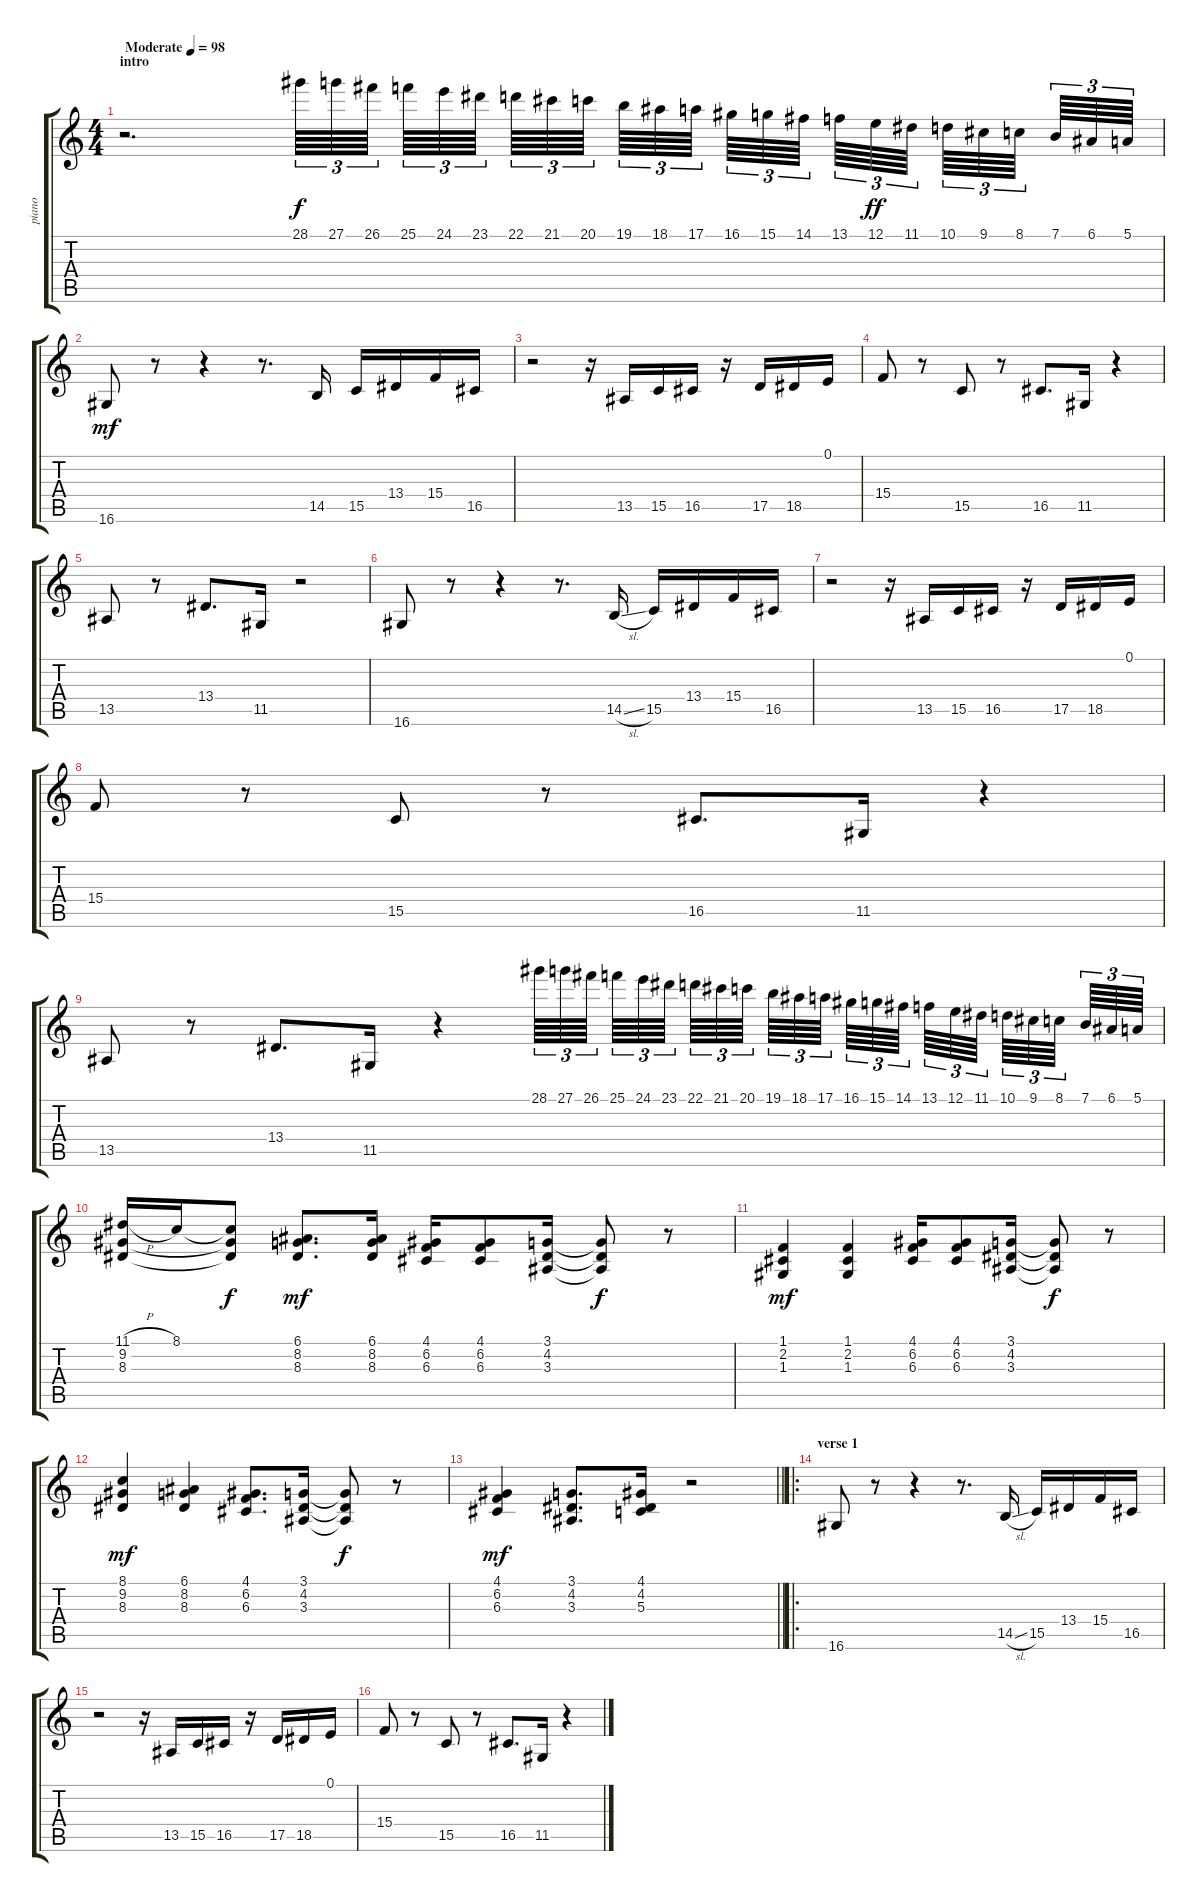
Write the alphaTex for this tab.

\track ("piano" "piano") {instrument brightacousticpiano}
\staff {score tabs}
\tuning (E4 B3 G3 D3 A2 E2) {hide}
\ts (4 4)
\section ("" "intro ")
\tempo (98 "Moderate")
\clef g2
\ks c
r.2{d dy f instrument brightacousticpiano} 28.1.64{tu (3 2)} 27.1.64{tu (3 2)} 26.1.64{tu (3 2) beam splitsecondary} 25.1.64{tu (3 2)} 24.1.64{tu (3 2)} 23.1.64{tu (3 2) beam splitsecondary} 22.1.64{tu (3 2)} 21.1.64{tu (3 2)} 20.1.64{tu (3 2) beam splitsecondary} 19.1.64{tu (3 2)} 18.1.64{tu (3 2)} 17.1.64{tu (3 2) beam splitsecondary} 16.1.64{tu (3 2)} 15.1.64{tu (3 2)} 14.1.64{tu (3 2) beam splitsecondary} 13.1.64{tu (3 2)} 12.1.64{tu (3 2) dy ff} 11.1.64{tu (3 2) beam splitsecondary} 10.1.64{tu (3 2)} 9.1.64{tu (3 2)} 8.1.64{tu (3 2) beam splitsecondary} 7.1.64{tu (3 2)} 6.1.64{tu (3 2)} 5.1.64{tu (3 2)} |
16.6.8{dy mf} r.8 r.4 r.8{d} 14.5.16 15.5.16 13.4.16 15.4.16 16.5.16 |
r.2 r.16 13.5.16 15.5.16 16.5.16 r.16 17.5.16 18.5.16 0.1.16 |
15.4.8 r.8 15.5.8 r.8 16.5.8{d} 11.5.16 r.4 |
13.5.8 r.8 13.4.8{d} 11.5.16 r.2 |
16.6.8 r.8 r.4 r.8{d} 14.5{sl}.16 15.5.16 13.4.16 15.4.16 16.5.16 |
r.2 r.16 13.5.16 15.5.16 16.5.16 r.16 17.5.16 18.5.16 0.1.16 |
15.4.8 r.8 15.5.8 r.8 16.5.8{d} 11.5.16 r.4 |
13.5.8 r.8 13.4.8{d} 11.5.16 r.4 28.1.64{tu (3 2)} 27.1.64{tu (3 2)} 26.1.64{tu (3 2) beam splitsecondary} 25.1.64{tu (3 2)} 24.1.64{tu (3 2)} 23.1.64{tu (3 2) beam splitsecondary} 22.1.64{tu (3 2)} 21.1.64{tu (3 2)} 20.1.64{tu (3 2) beam splitsecondary} 19.1.64{tu (3 2)} 18.1.64{tu (3 2)} 17.1.64{tu (3 2) beam splitsecondary} 16.1.64{tu (3 2)} 15.1.64{tu (3 2)} 14.1.64{tu (3 2) beam splitsecondary} 13.1.64{tu (3 2)} 12.1.64{tu (3 2)} 11.1.64{tu (3 2) beam splitsecondary} 10.1.64{tu (3 2)} 9.1.64{tu (3 2)} 8.1.64{tu (3 2) beam splitsecondary} 7.1.64{tu (3 2)} 6.1.64{tu (3 2)} 5.1.64{tu (3 2)} |
(11.1{h} 9.2 8.3).16 8.1.16 (8.1{t} 9.2{t} 8.3{t}).8{dy f} (6.1 8.2 8.3).8{d dy mf} (6.1 8.2 8.3).16 (4.1 6.2 6.3).16 (4.1 6.2 6.3).8 (3.1 4.2 3.3).16 (3.1{t} 4.2{t} 3.3{t}).8{dy f} r.8 |
(1.1 2.2 1.3).4{dy mf} (1.1 2.2 1.3).4 (4.1 6.2 6.3).16 (4.1 6.2 6.3).8 (3.1 4.2 3.3).16 (3.1{t} 4.2{t} 3.3{t}).8{dy f} r.8 |
(8.1 9.2 8.3).4{dy mf} (6.1 8.2 8.3).4 (4.1 6.2 6.3).8{d} (3.1 4.2 3.3).16 (3.1{t} 4.2{t} 3.3{t}).8{dy f} r.8 |
\barLineRight lightlight
(4.1 6.2 6.3).4{dy mf} (3.1 4.2 3.3).8{d} (4.1 4.2 5.3).16 r.2 |
\ro
\section ("" "verse 1")
16.6.8 r.8 r.4 r.8{d} 14.5{sl}.16 15.5.16 13.4.16 15.4.16 16.5.16 |
r.2 r.16 13.5.16 15.5.16 16.5.16 r.16 17.5.16 18.5.16 0.1.16 |
15.4.8 r.8 15.5.8 r.8 16.5.8{d} 11.5.16 r.4
